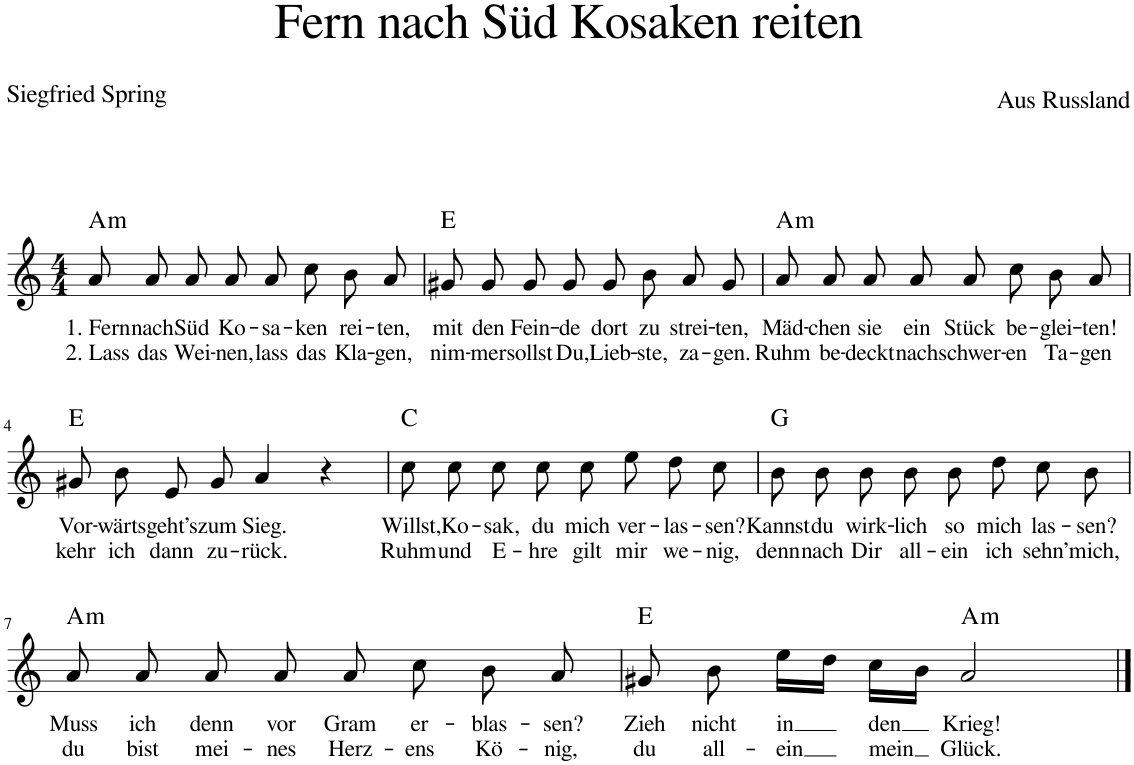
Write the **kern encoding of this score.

**kern	**text	**text	**harte
*part1	*part1	*part1	*part1
*staff1	*staff1	*staff1	*
*I"Piano	*	*	*
*I'Pno.	*	*	*
*clefG2	*	*	*
*k[]	*	*	*
*M4/4	*	*	*
=1	=1	=1	=1
!	!LO:LY:b	!LO:LY:b	!LO:H:kt=m
8a/	1. Fern	2. Lass	A:min
!	!LO:LY:b	!LO:LY:b	!
8a/	nach	das	.
!	!LO:LY:b	!LO:LY:b	!
8a/	Süd	Wei-	.
!	!LO:LY:b	!LO:LY:b	!
8a/	Ko-	-nen,	.
!	!LO:LY:b	!LO:LY:b	!
8a/	-sa-	lass	.
!	!LO:LY:b	!LO:LY:b	!
8cc\	-ken	das	.
!	!LO:LY:b	!LO:LY:b	!
8b\	rei-	Kla-	.
!	!LO:LY:b	!LO:LY:b	!
8a/	-ten,	-gen,	.
=2	=2	=2	=2
!	!LO:LY:b	!LO:LY:b	!
8g#X/	mit	nim-	E:maj
!	!LO:LY:b	!LO:LY:b	!
8g#/	den	-mer	.
!	!LO:LY:b	!LO:LY:b	!
8g#/	Fein-	sollst	.
!	!LO:LY:b	!LO:LY:b	!
8g#/	-de	Du,	.
!	!LO:LY:b	!LO:LY:b	!
8g#/	dort	Lieb-	.
!	!LO:LY:b	!LO:LY:b	!
8b\	zu	-ste,	.
!	!LO:LY:b	!LO:LY:b	!
8a/	strei-	za-	.
!	!LO:LY:b	!LO:LY:b	!
8g#/	-ten,	-gen.	.
=3	=3	=3	=3
!	!LO:LY:b	!LO:LY:b	!LO:H:kt=m
8a/	Mäd-	Ruhm	A:min
!	!LO:LY:b	!LO:LY:b	!
8a/	-chen	be-	.
!	!LO:LY:b	!LO:LY:b	!
8a/	sie	-deckt	.
!	!LO:LY:b	!LO:LY:b	!
8a/	ein	nach	.
!	!LO:LY:b	!LO:LY:b	!
8a/	Stück	schwer-	.
!	!LO:LY:b	!LO:LY:b	!
8cc\	be-	-en	.
!	!LO:LY:b	!LO:LY:b	!
8b\	-glei-	Ta-	.
!	!LO:LY:b	!LO:LY:b	!
8a/	-ten!	-gen	.
!!LO:LB:g=z
=4	=4	=4	=4
!	!LO:LY:b	!LO:LY:b	!
8g#X/	Vor-	kehr	E:maj
!	!LO:LY:b	!LO:LY:b	!
8b\	-wärts	ich	.
!	!LO:LY:b	!LO:LY:b	!
8e/	geht’s	dann	.
!	!LO:LY:b	!LO:LY:b	!
8g#/	zum	zu-	.
!	!LO:LY:b	!LO:LY:b	!
4a/	Sieg.	-rück.	.
4r	.	.	.
=5	=5	=5	=5
!	!LO:LY:b	!LO:LY:b	!
8cc\	Willst,	Ruhm	C:maj
!	!LO:LY:b	!LO:LY:b	!
8cc\	Ko-	und	.
!	!LO:LY:b	!LO:LY:b	!
8cc\	-sak,	E-	.
!	!LO:LY:b	!LO:LY:b	!
8cc\	du	-hre	.
!	!LO:LY:b	!LO:LY:b	!
8cc\	mich	gilt	.
!	!LO:LY:b	!LO:LY:b	!
8ee\	ver-	mir	.
!	!LO:LY:b	!LO:LY:b	!
8dd\	-las-	we-	.
!	!LO:LY:b	!LO:LY:b	!
8cc\	-sen?	-nig,	.
=6	=6	=6	=6
!	!LO:LY:b	!LO:LY:b	!
8b\	Kannst	denn	G:maj
!	!LO:LY:b	!LO:LY:b	!
8b\	du	nach	.
!	!LO:LY:b	!LO:LY:b	!
8b\	wirk-	Dir	.
!	!LO:LY:b	!LO:LY:b	!
8b\	-lich	all-	.
!	!LO:LY:b	!LO:LY:b	!
8b\	so	-ein	.
!	!LO:LY:b	!LO:LY:b	!
8dd\	mich	ich	.
!	!LO:LY:b	!LO:LY:b	!
8cc\	las-	sehn’	.
!	!LO:LY:b	!LO:LY:b	!
8b\	-sen?	mich,	.
!!LO:LB:g=z
=7	=7	=7	=7
!	!LO:LY:b	!LO:LY:b	!LO:H:kt=m
8a/	Muss	du	A:min
!	!LO:LY:b	!LO:LY:b	!
8a/	ich	bist	.
!	!LO:LY:b	!LO:LY:b	!
8a/	denn	mei-	.
!	!LO:LY:b	!LO:LY:b	!
8a/	vor	-nes	.
!	!LO:LY:b	!LO:LY:b	!
8a/	Gram	Herz-	.
!	!LO:LY:b	!LO:LY:b	!
8cc\	er-	-ens	.
!	!LO:LY:b	!LO:LY:b	!
8b\	-blas-	Kö-	.
!	!LO:LY:b	!LO:LY:b	!
8a/	-sen?	-nig,	.
=8	=8	=8	=8
!	!LO:LY:b	!LO:LY:b	!
8g#X/	Zieh	du	E:maj
!	!LO:LY:b	!LO:LY:b	!
8b\	nicht	all-	.
!	!LO:LY:b	!LO:LY:b	!
16ee\LL	in	-ein	.
16dd\JJ	.	.	.
!	!LO:LY:b	!LO:LY:b	!
16cc\LL	den	mein	.
16b\JJ	.	.	.
!	!LO:LY:b	!LO:LY:b	!LO:H:kt=m
2a/	Krieg!	Glück.	A:min
==	==	==	==
*-	*-	*-	*-
